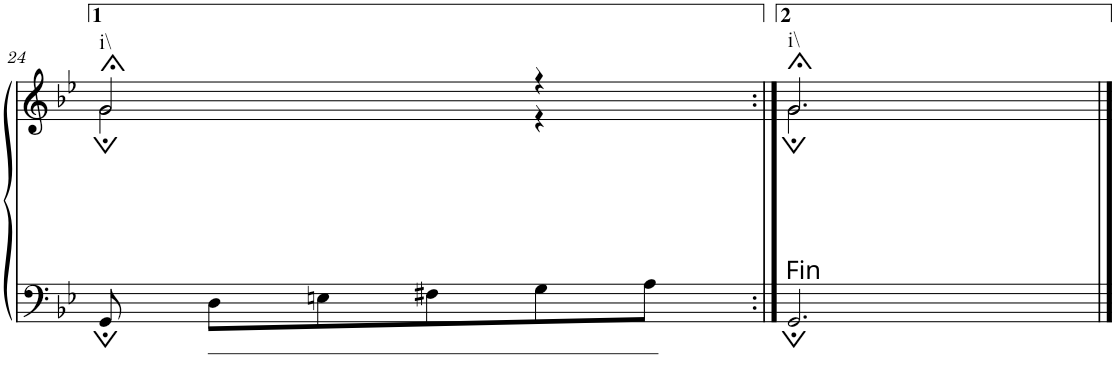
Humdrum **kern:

**kern	**kern
*part1	*part1
*staff2	*staff1
*I"Clavecin	*
!!LO:PB:g=z
*clefF4	*clefG2
*k[b-e-]	*k[b-e-]
*g:	*g:
*M3/4	*M3/4
=24	=24
*	*^
!	!LO:TX:b:t=i\\	!
8GG;/	2g;</	2g;\
8D\L	.	.
8En\	.	.
8F#X\	.	.
8G\	4r	4r
8A\J	.	.
=24X2:|!	=24X2:|!	=24X2:|!
!	!LO:TX:b:t=Fin	!
!	!LO:TX:b:t=i\\	!
2.GG;/	2.g;</	2.g;\
*	*v	*v
==	==
*-	*-
